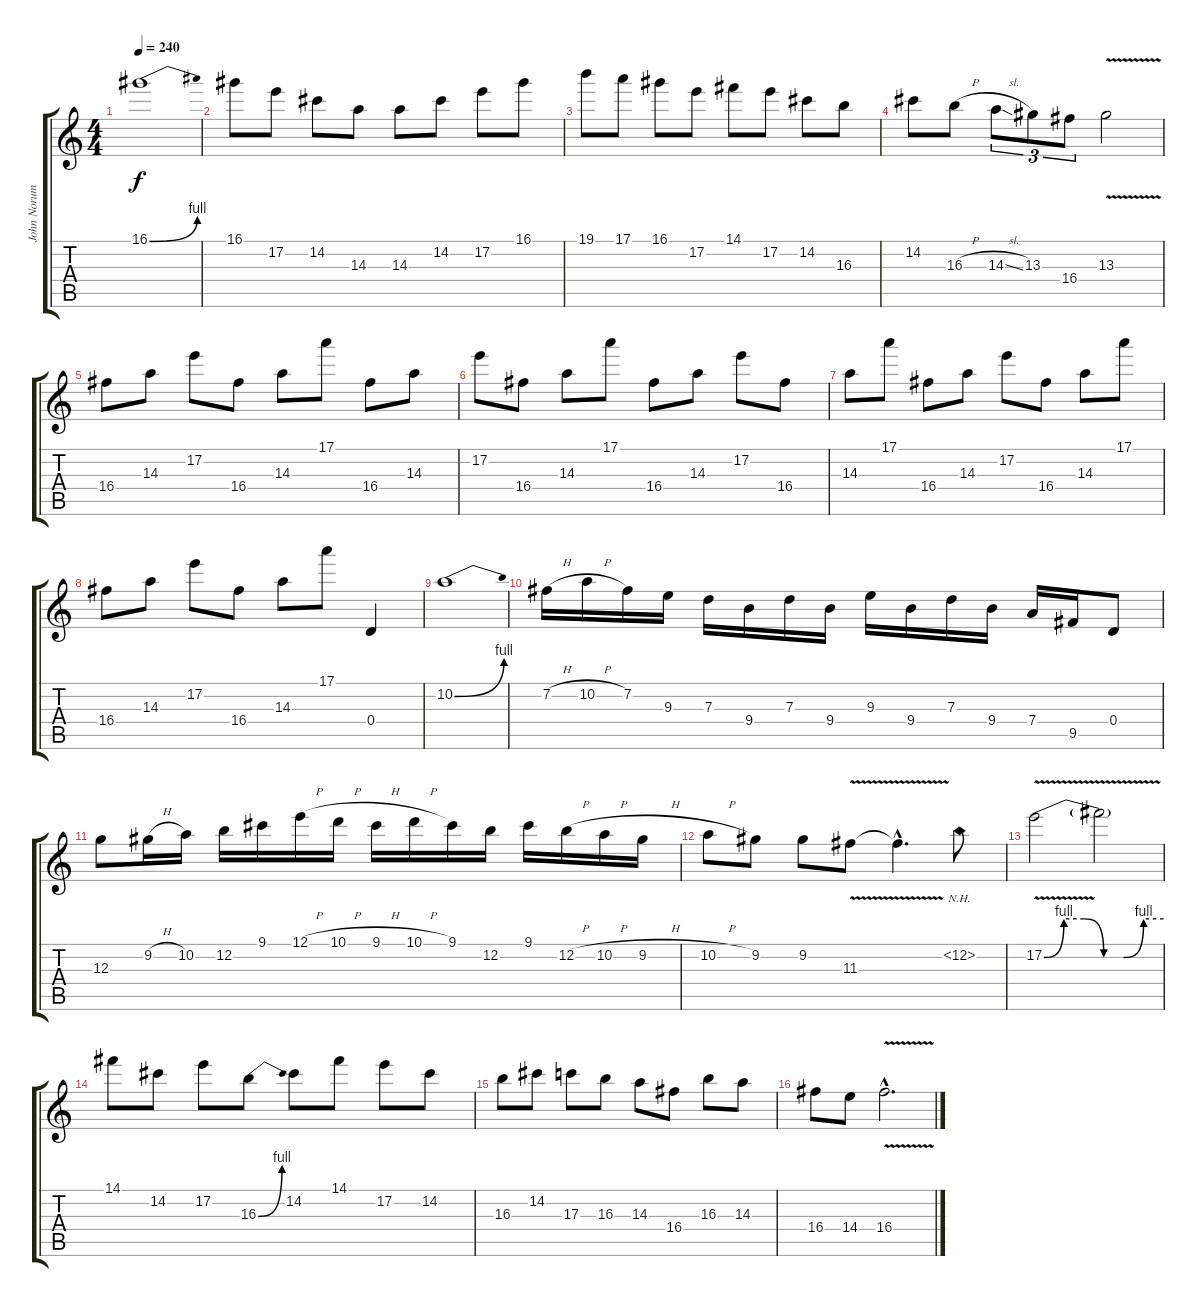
\track ("John Norum Gtr 1" "John Norum") {instrument distortionguitar}
\staff {score tabs}
\tuning (E4 B3 G3 D3 A2 E2) {hide}
\ts (4 4)
\tempo 240
\clef g2
\ks c
16.1{be (bend 0 0 60 4)}.1{dy f instrument distortionguitar} |
16.1.8 17.2.8 14.2.8 14.3.8 14.3.8 14.2.8 17.2.8 16.1.8 |
19.1.8 17.1.8 16.1.8 17.2.8 14.1.8 17.2.8 14.2.8 16.3.8 |
14.2.8 16.3{h}.8 14.3{sl}.8{tu (3 2)} 13.3.8{tu (3 2)} 16.4.8{tu (3 2)} 13.3{v}.2 |
16.4.8 14.3.8 17.2.8 16.4.8 14.3.8 17.1.8 16.4.8 14.3.8 |
17.2.8 16.4.8 14.3.8 17.1.8 16.4.8 14.3.8 17.2.8 16.4.8 |
14.3.8 17.1.8 16.4.8 14.3.8 17.2.8 16.4.8 14.3.8 17.1.8 |
16.4.8 14.3.8 17.2.8 16.4.8 14.3.8 17.1.8 0.4.4 |
10.2{be (bend 0 0 60 4)}.1 |
7.2{h}.16 10.2{h}.16 7.2.16 9.3.16 7.3.16 9.4.16 7.3.16 9.4.16 9.3.16 9.4.16 7.3.16 9.4.16 7.4.16 9.5.16 0.4.8 |
12.3.8 9.2{h}.16 10.2.16 12.2.16 9.1.16 12.1{h}.16 10.1{h}.16 9.1{h}.16 10.1{h}.16 9.1.16 12.2.16 9.1.16 12.2{h}.16 10.2{h}.16 9.2{h}.16 |
10.2{h}.8 9.2.8 9.2.8 11.3{v}.8 11.3{hac t}.4{d} 12.2{nh}.8 |
17.2{be (custom 0 0 10 4 20 4 30 0 40 0 50 4 60 4) v}.2 17.2{t}.2 |
14.1.8 14.2.8 17.2.8 16.3{be (bend 0 0 60 4)}.8 14.2.8 14.1.8 17.2.8 14.2.8 |
16.3.8 14.2.8 17.3.8 16.3.8 14.3.8 16.4.8 16.3.8 14.3.8 |
16.4.8 14.4.8 16.4{v hac}.2{d}
